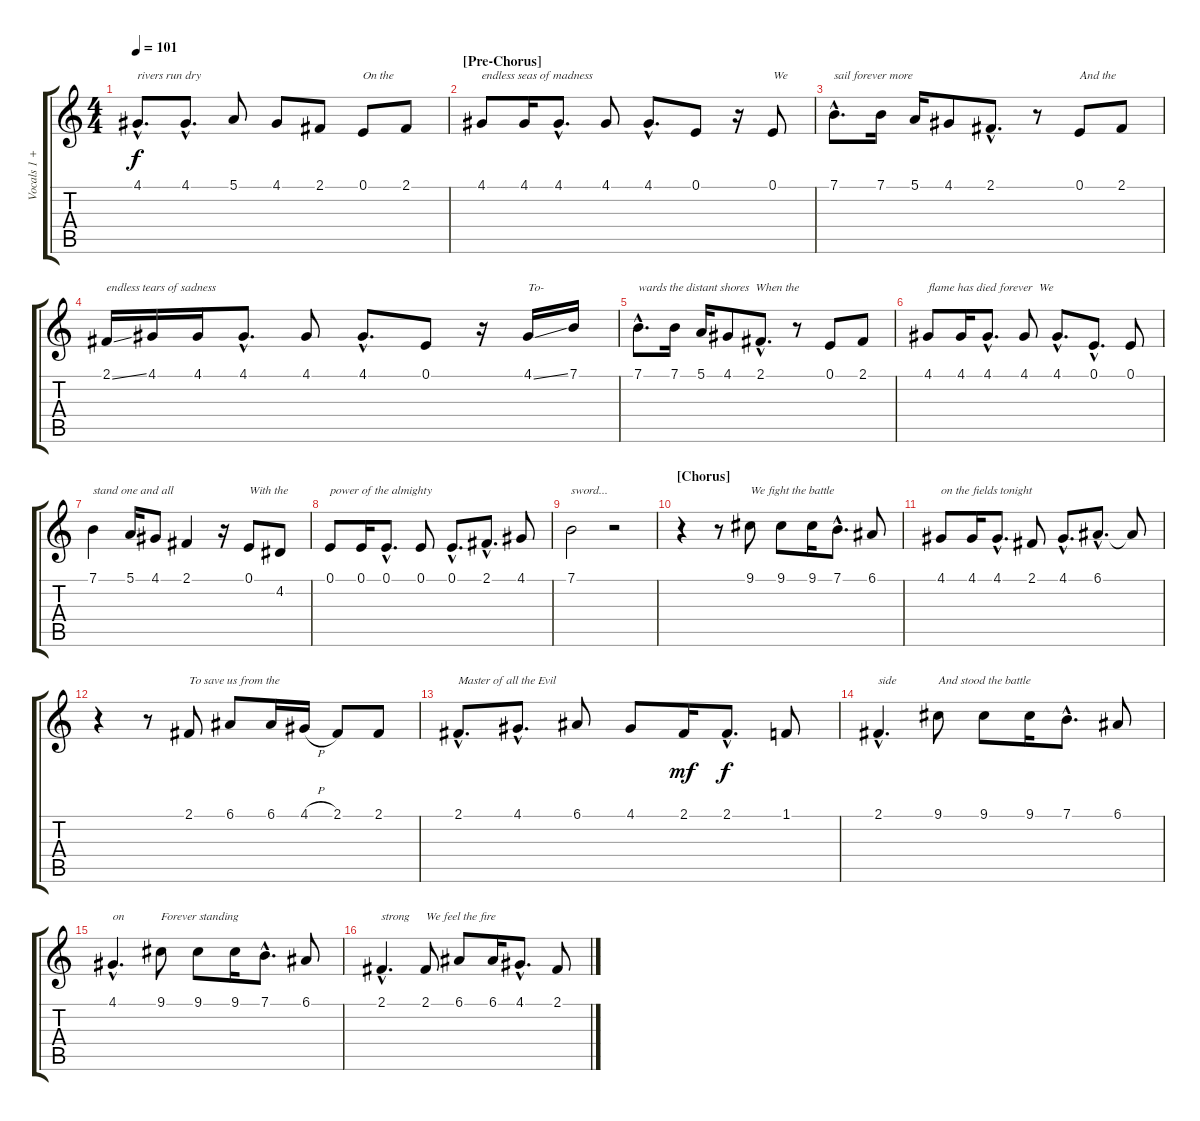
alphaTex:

\track ("Vocals 1 + Lyrics" "Vocals 1 +") {instrument frenchhorn}
\staff {score tabs}
\tuning (E4 B3 G3 D3 A2 E2) {hide}
\ts (4 4)
\tempo 101
\clef g2
\ks c
4.1{hac}.8{d txt "rivers run dry" dy f} 4.1{hac}.8{d} 5.1.8 4.1.8 2.1.8 0.1.8{txt "On the"} 2.1.8 |
\section ("" "[Pre-Chorus]")
4.1.8{txt "endless seas of madness "} 4.1.16 4.1{hac}.8{d} 4.1.8 4.1{hac}.8{d} 0.1.8 r.16 0.1.8{txt "We"} |
7.1{hac}.8{d txt "sail forever more "} 7.1.16 5.1.16 4.1.8 2.1{hac}.8{d} r.8 0.1.8{txt "And the"} 2.1.8 |
2.1{ss}.16{txt "endless tears of sadness "} 4.1.16 4.1.16 4.1{hac}.8{d} 4.1.8 4.1{hac}.8{d} 0.1.8 r.16 4.1{ss}.16{txt "To-"} 7.1.16 |
7.1{hac}.8{d txt "wards the distant shores  When the"} 7.1.16 5.1.16 4.1.8 2.1{hac}.8{d} r.8 0.1.8 2.1.8 |
4.1.8{txt "flame has died forever  We"} 4.1.16 4.1{hac}.8{d} 4.1.8 4.1{hac}.8{d} 0.1{hac}.8{d} 0.1.8 |
7.1.4{txt "stand one and all  "} 5.1.16 4.1.8 2.1.4 r.16 0.1.8{txt "With the"} 4.2.8 |
0.1.8{txt "power of the almighty"} 0.1.16 0.1{hac}.8{d} 0.1.8 0.1{hac}.8{d} 2.1{hac}.8{d} 4.1.8 |
7.1.2{txt "sword... "} r.2 |
\section ("" "[Chorus]")
r.4 r.8 9.1.8{txt "We fight the battle"} 9.1.8 9.1.16 7.1{hac}.8{d} 6.1.8 |
4.1.8{txt "on the fields tonight"} 4.1.16 4.1{hac}.8{d} 2.1.8 4.1{hac}.8{d} 6.1{hac}.8{d} 6.1{t}.8 |
r.4 r.8 2.1.8{txt "To save us from the"} 6.1.8 6.1.16 4.1{h}.16 2.1.8 2.1.8 |
2.1{hac}.8{d txt "Master of all the Evil"} 4.1{hac}.8{d} 6.1.8 4.1.8 2.1.16{dy mf} 2.1{hac}.8{d dy f} 1.1.8 |
2.1{hac}.4{d txt "side"} 9.1.8{txt "And stood the battle"} 9.1.8 9.1.16 7.1{hac}.8{d} 6.1.8 |
4.1{hac}.4{d txt "on"} 9.1.8{txt "Forever standing"} 9.1.8 9.1.16 7.1{hac}.8{d} 6.1.8 |
2.1{hac}.4{d txt "strong"} 2.1.8{txt "We feel the fire "} 6.1.8 6.1.16 4.1{hac}.8{d} 2.1.8
